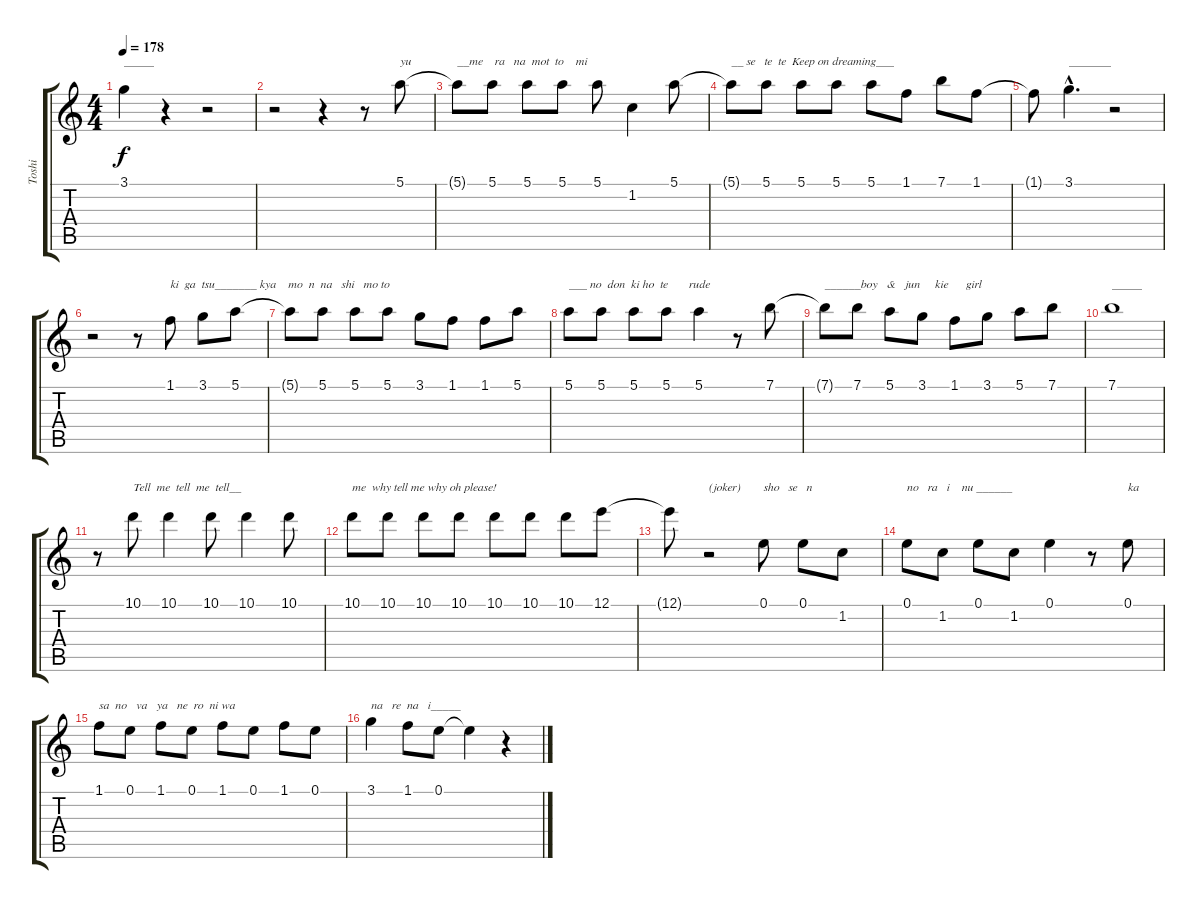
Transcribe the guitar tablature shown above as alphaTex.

\track ("Toshi" "Toshi") {instrument overdrivenguitar}
\staff {score tabs}
\tuning (E4 B3 G3 D3 A2 E2) {hide}
\ts (4 4)
\tempo 178
\clef g2
\ks c
3.1{t}.4{txt "_____" dy f} r.4 r.2 |
r.2 r.4 r.8 5.1.8{txt "yu"} |
5.1{t}.8{txt "__me    ra   na  mot  to    mi"} 5.1.8 5.1.8 5.1.8 5.1.8 1.2.4 5.1.8 |
5.1{t}.8{txt "__ se   te  te  Keep on dreaming___"} 5.1.8 5.1.8 5.1.8 5.1.8 1.1.8 7.1.8 1.1.8 |
1.1{t}.8 3.1{hac}.4{d txt "_______"} r.2 |
r.2 r.8 1.1.8{txt "ki  ga  tsu_______ kya    mo  n  na   shi   mo to"} 3.1.8 5.1.8 |
5.1{t}.8 5.1.8 5.1.8 5.1.8 3.1.8 1.1.8 1.1.8 5.1.8 |
5.1.8{txt "___ no  don  ki ho  te       rude"} 5.1.8 5.1.8 5.1.8 5.1.4 r.8 7.1.8 |
7.1{t}.8{txt "______boy   &   jun     kie      girl"} 7.1.8 5.1.8 3.1.8 1.1.8 3.1.8 5.1.8 7.1.8 |
7.1.1{txt "_____"} |
r.8 10.1.8{txt "Tell  me  tell  me  tell__"} 10.1.4 10.1.8 10.1.4 10.1.8 |
10.1.8{txt "me  why tell me why oh please!"} 10.1.8 10.1.8 10.1.8 10.1.8 10.1.8 10.1.8 12.1.8 |
12.1{t}.8 r.2{txt "(joker)"} 0.1.8{txt "sho   se   n"} 0.1.8 1.2.8 |
0.1.8{txt "no   ra   i    nu ______"} 1.2.8 0.1.8 1.2.8 0.1.4 r.8 0.1.8{txt "ka"} |
1.1.8{txt "sa  no   va   ya   ne  ro  ni wa"} 0.1.8 1.1.8 0.1.8 1.1.8 0.1.8 1.1.8 0.1.8 |
3.1.4{txt "na   re  na   i_____"} 1.1.8 0.1.8 0.1{t}.4 r.4
